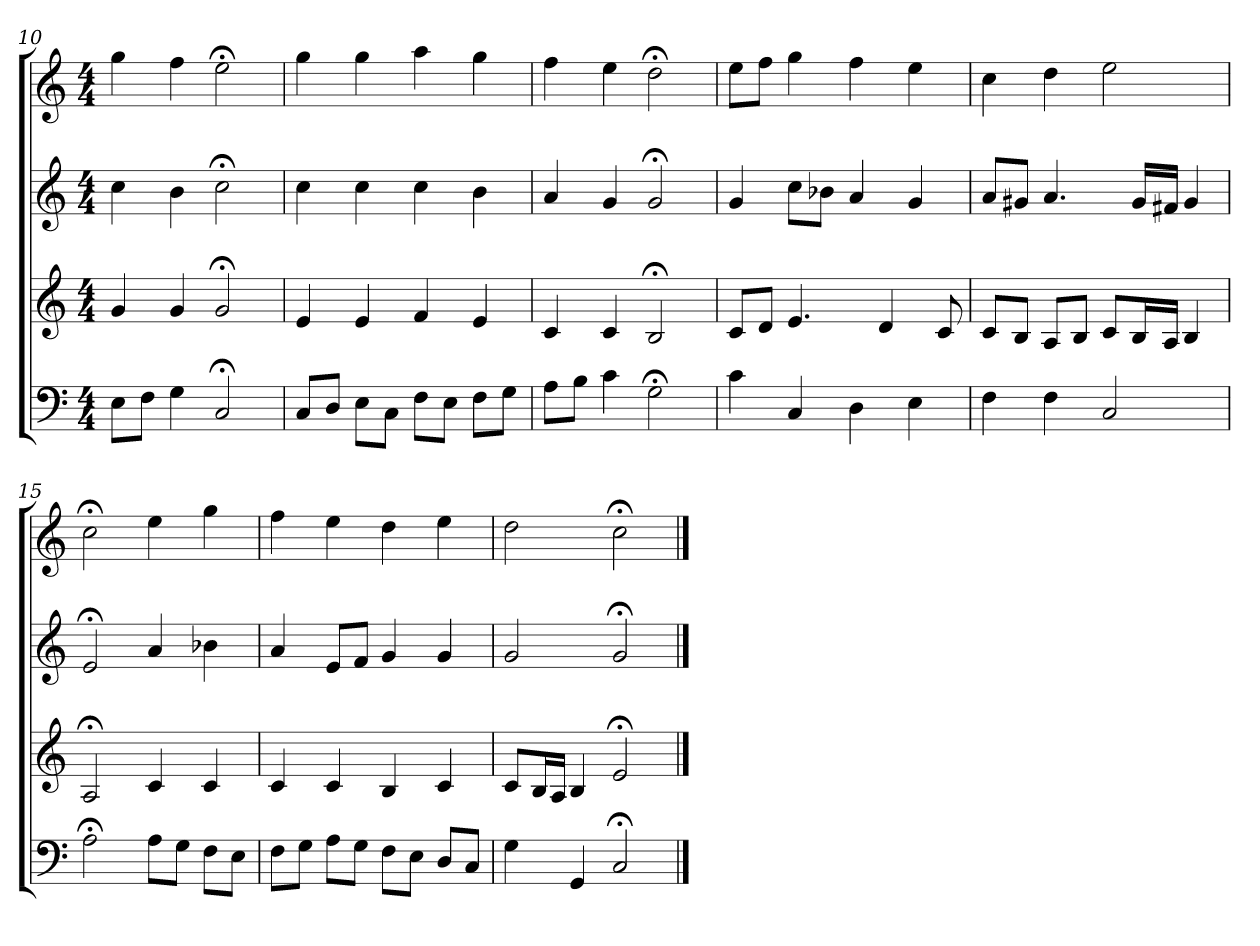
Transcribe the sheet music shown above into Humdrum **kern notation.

**kern	**kern	**kern	**kern
*part4	*part3	*part2	*part1
*staff4	*staff3	*staff2	*staff1
*clefF4	*clefG2	*clefG2	*clefG2
*k[]	*k[]	*k[]	*k[]
*C:	*C:	*C:	*C:
*M4/4	*M4/4	*M4/4	*M4/4
=10	=10	=10	=10
8E\L	4g	4cc	4gg
8F\J	.	.	.
4G	4g	4b	4ff
2C;<	2g;<	2cc;<	2ee;<
=11	=11	=11	=11
8C/L	4e	4cc	4gg
8D/J	.	.	.
8E\L	4e	4cc	4gg
8C\J	.	.	.
8F\L	4f	4cc	4aa
8E\J	.	.	.
8F\L	4e	4b	4gg
8G\J	.	.	.
=12	=12	=12	=12
8A\L	4c	4a	4ff
8B\J	.	.	.
4c	4c	4g	4ee
2G;<	2B;<	2g;<	2dd;<
=13	=13	=13	=13
4c	8c/L	4g	8ee\L
.	8d/J	.	8ff\J
4C	4.e	8cc\L	4gg
.	.	8b-X\J	.
4D	.	4a	4ff
.	4d	.	.
4E	.	4g	4ee
.	8c	.	.
=14	=14	=14	=14
4F	8c/L	8a/L	4cc
.	8B/J	8g#X/J	.
4F	8A/L	4.a	4dd
.	8B/J	.	.
2C	8c/L	.	2ee
.	16B/L	16g#/LL	.
.	16A/JJ	16f#X/JJ	.
.	4B	4g#	.
=15	=15	=15	=15
2A;<	2A;<	2e;<	2cc;<
8A\L	4c	4a	4ee
8G\J	.	.	.
8F\L	4c	4b-X	4gg
8E\J	.	.	.
=16	=16	=16	=16
8F\L	4c	4a	4ff
8G\J	.	.	.
8A\L	4c	8e/L	4ee
8G\J	.	8f/J	.
8F\L	4B	4g	4dd
8E\J	.	.	.
8D/L	4c	4g	4ee
8C/J	.	.	.
=17	=17	=17	=17
4G	8c/L	2g	2dd
.	16B/L	.	.
.	16A/JJ	.	.
4GG	4B	.	.
2C;<	2e;<	2g;<	2cc;<
==	==	==	==
*-	*-	*-	*-
